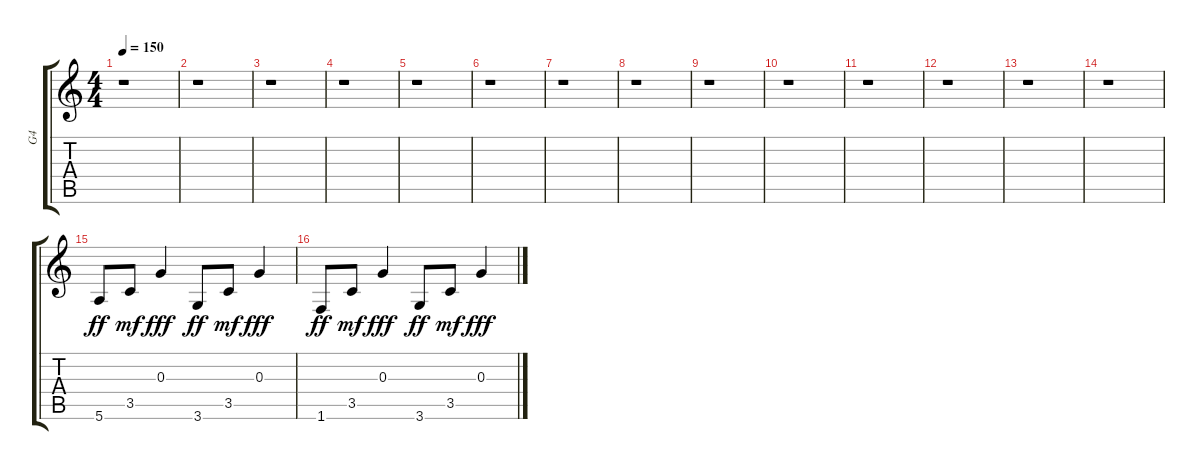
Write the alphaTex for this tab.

\track ("G4" "G4") {instrument overdrivenguitar}
\staff {score tabs}
\tuning (E4 B3 G3 D3 A2 E2) {hide}
\ts (4 4)
\tempo 150
\clef g2
\ks c
r.1{dy ff instrument overdrivenguitar} |
r.1 |
r.1 |
r.1 |
r.1 |
r.1 |
r.1 |
r.1 |
r.1 |
r.1 |
r.1 |
r.1 |
r.1 |
r.1 |
5.6.8 3.5.8{dy mf} 0.3.4{dy fff} 3.6.8{dy ff} 3.5.8{dy mf} 0.3.4{dy fff} |
1.6.8{dy ff} 3.5.8{dy mf} 0.3.4{dy fff} 3.6.8{dy ff} 3.5.8{dy mf} 0.3.4{dy fff}
